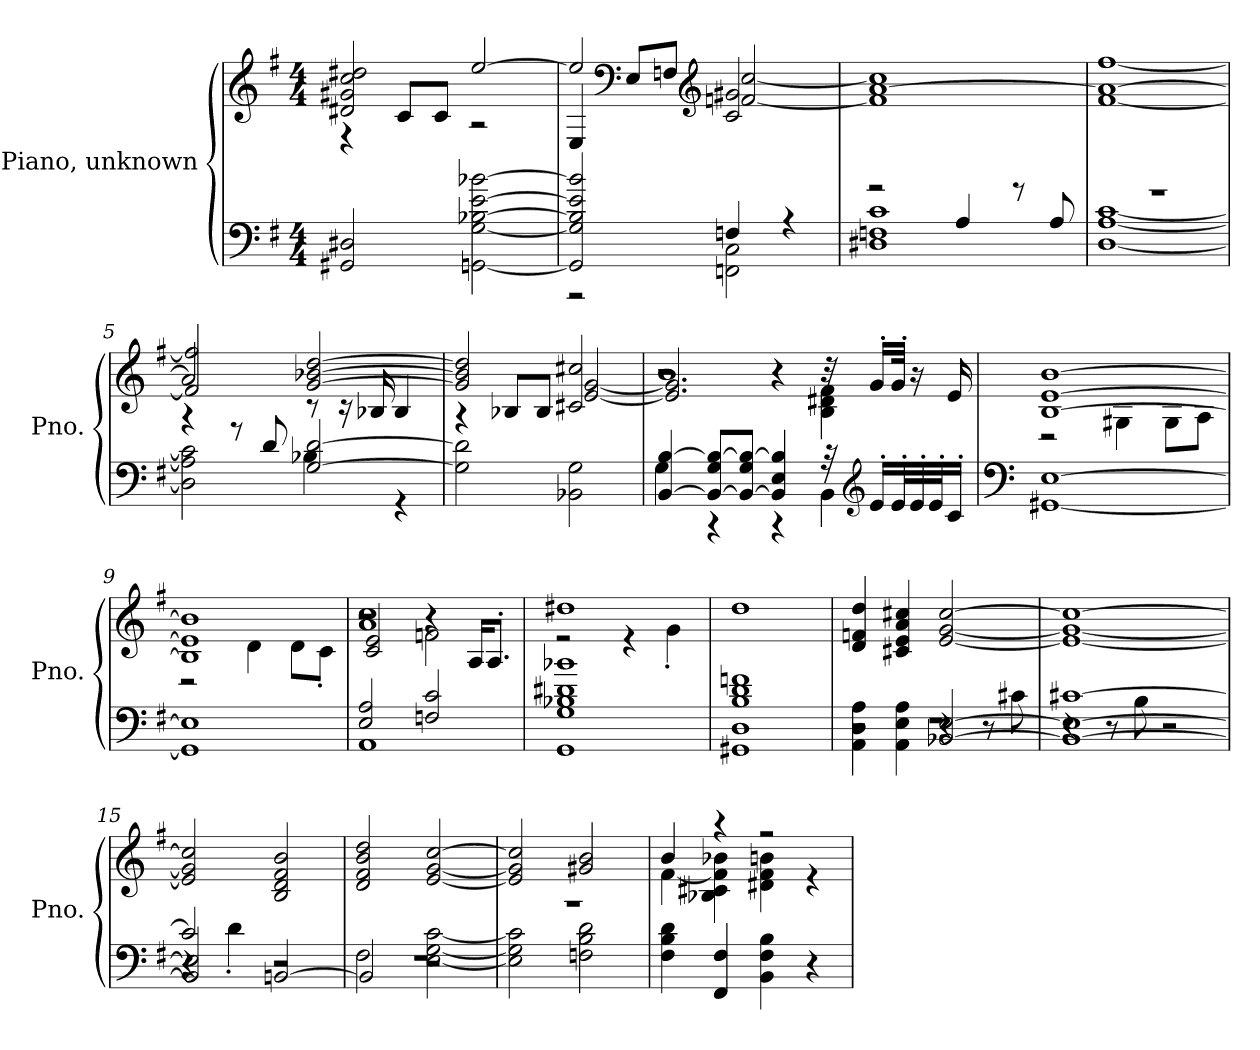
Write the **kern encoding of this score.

**kern	**kern
*part1	*part1
*staff2	*staff1
*I"Piano, unknown	*
*I'Pno.	*
*clefF4	*clefG2
*k[f#]	*k[f#]
*M4/4	*M4/4
*MM120	*MM120
=1	=1
*	*^
2GG#X/ 2D#X/	2d#X/ 2g#X/ 2cc/ 2dd#X/	4r
.	.	8c/L
.	.	8c/J
[2GGn\ [2G\ [2B-X\ [2e\ [2b-X\	[2ee/	2r
=2	=2	=2
*^	*	*
2GG/] 2G/] 2B-/] 2e/] 2b-/]	2r	2ee/]	4E/
*	*	*clefF4	*
.	.	.	8E/L
.	.	.	8Fn/J
*	*	*clefG2	*
4Fn/	2FFn\ 2C\	2c/ 2g#X/	[2fn/ [2cc/
4r	.	.	.
=3	=3	=3	=3
2r	1D#X 1Fn 1c	[1a	1f] 1cc]
4A/	.	.	.
8r	.	.	.
8A/	.	.	.
=4	=4	=4	=4
1r	[1D [1A [1c	1a_	[1f# [1ff#
=5	=5	=5	=5
4r	2D\] 2A\] 2c\]	2a/]	2f#/] 2ff#/]
8r	.	.	.
8d/	.	.	.
[2G/ [2d/	4B-X\	[2g/ [2b-X/ [2dd/	8r
.	.	.	16r
.	.	.	16B-X/
.	4r	.	4B-/
*v	*v	*	*
!!LO:LB:g=z	!!
=6	=6	=6
2G\] 2d\]	2g/] 2b-/] 2dd/]	4r
.	.	8B-X/L
.	.	8B-/J
2BB-X\ 2G\	2c#X/ 2cc#X/	[2e/ [2g/
=7	=7	=7
*^	*	*^
[4BB/ [4B/	4G\	1b	2r	2.e/] 2.g/]
8BB/_ 8G/ 8B/_L	4r	.	.	.
8BB/_ 8G/ 8B/_J	.	.	.	.
4BB/] 4E/ 4B/]	4r	.	4r	.
32r	4BB\	.	4B\ 4d#X\ 4f#\	32r
*clefG2	*	*	*	*
16e'/LL	.	.	.	16g'/LL
32e'/L	.	.	.	32g'/JJk
32e'/	.	.	.	16r
32e'/J	.	.	.	.
16c'/JJ	.	.	.	16e/
*v	*v	*	*	*
*	*v	*v	*v
=8	=8
*clefF4	*
*	*^
[1GG#X [1E	[1B [1e [1b	2r
.	.	4G#X\
.	.	8G#\L
.	.	8A\J
=9	=9	=9
1GG#] 1E]	1B] 1e] 1b]	2r
.	.	4d\
.	.	8d\L
.	.	8c'\J
=10	=10	=10
*^	*	*^
2E/ 2A/	1AA	1a 1cc	2r	2c/ 2e/
2Fn/ 2c/	.	.	2fn\	4r
.	.	.	.	16A/KL
.	.	.	.	8.A'/J
*v	*v	*	*	*
*	*	*v	*v
!!LO:LB:g=z
=11	=11	=11
1GG 1G 1B-X 1d#X 1b-X	1dd#X	2r
.	.	4r
.	.	4g'\
*	*v	*v
=12	=12
1GG#X 1D 1B 1d 1fn	1dd
=13	=13
*^	*
*	*^	*
1r	4AA\ 4D\ 4A\	2r	4d/ 4fn/ 4dd/
.	4AA\ 4E\ 4A\	.	4c#X/ 4e/ 4a/ 4cc#X/
.	4r	[2BB-X/ [2E/	[2e/ [2g/ [2cc#/
.	8r	.	.
.	8c#X\	.	.
=14	=14	=14	=14
[1c#X	4r	1BB-_ 1E_	1e_ 1g_ 1cc#_
.	8r	.	.
.	8B\	.	.
.	2r	.	.
=15	=15	=15	=15
2c#/]	4r	2BB-/] 2E/]	2e/] 2g/] 2cc#/]
.	4d'\	.	.
2r	2r	[2BBn/	2B/ 2d/ 2f#/ 2b/
=16	=16	=16	=16
1r	2F#\	2BB/]	2d/ 2f#/ 2b/ 2dd/
.	[2E\ [2G\ [2c\	2r	[2e/ [2g/ [2cc/
*	*v	*v	*
=17	=17	=17
1r	2E\] 2G\] 2c\]	2e/] 2g/] 2cc/]
.	2Fn\ 2B\ 2d\	2g#X/ 2b/
*v	*v	*
=18	=18
*	*^
4F#\ 4B\ 4d\	4b/	[4f#\
4FF#/ 4F#/	4r	4B-X\ 4c#X\ 4f#\] 4b-X\
4BB\ 4F#\ 4B\	2r	4d#X\ 4f#\ 4bn\
4r	.	4r
*	*v	*v
=	=
*-	*-
